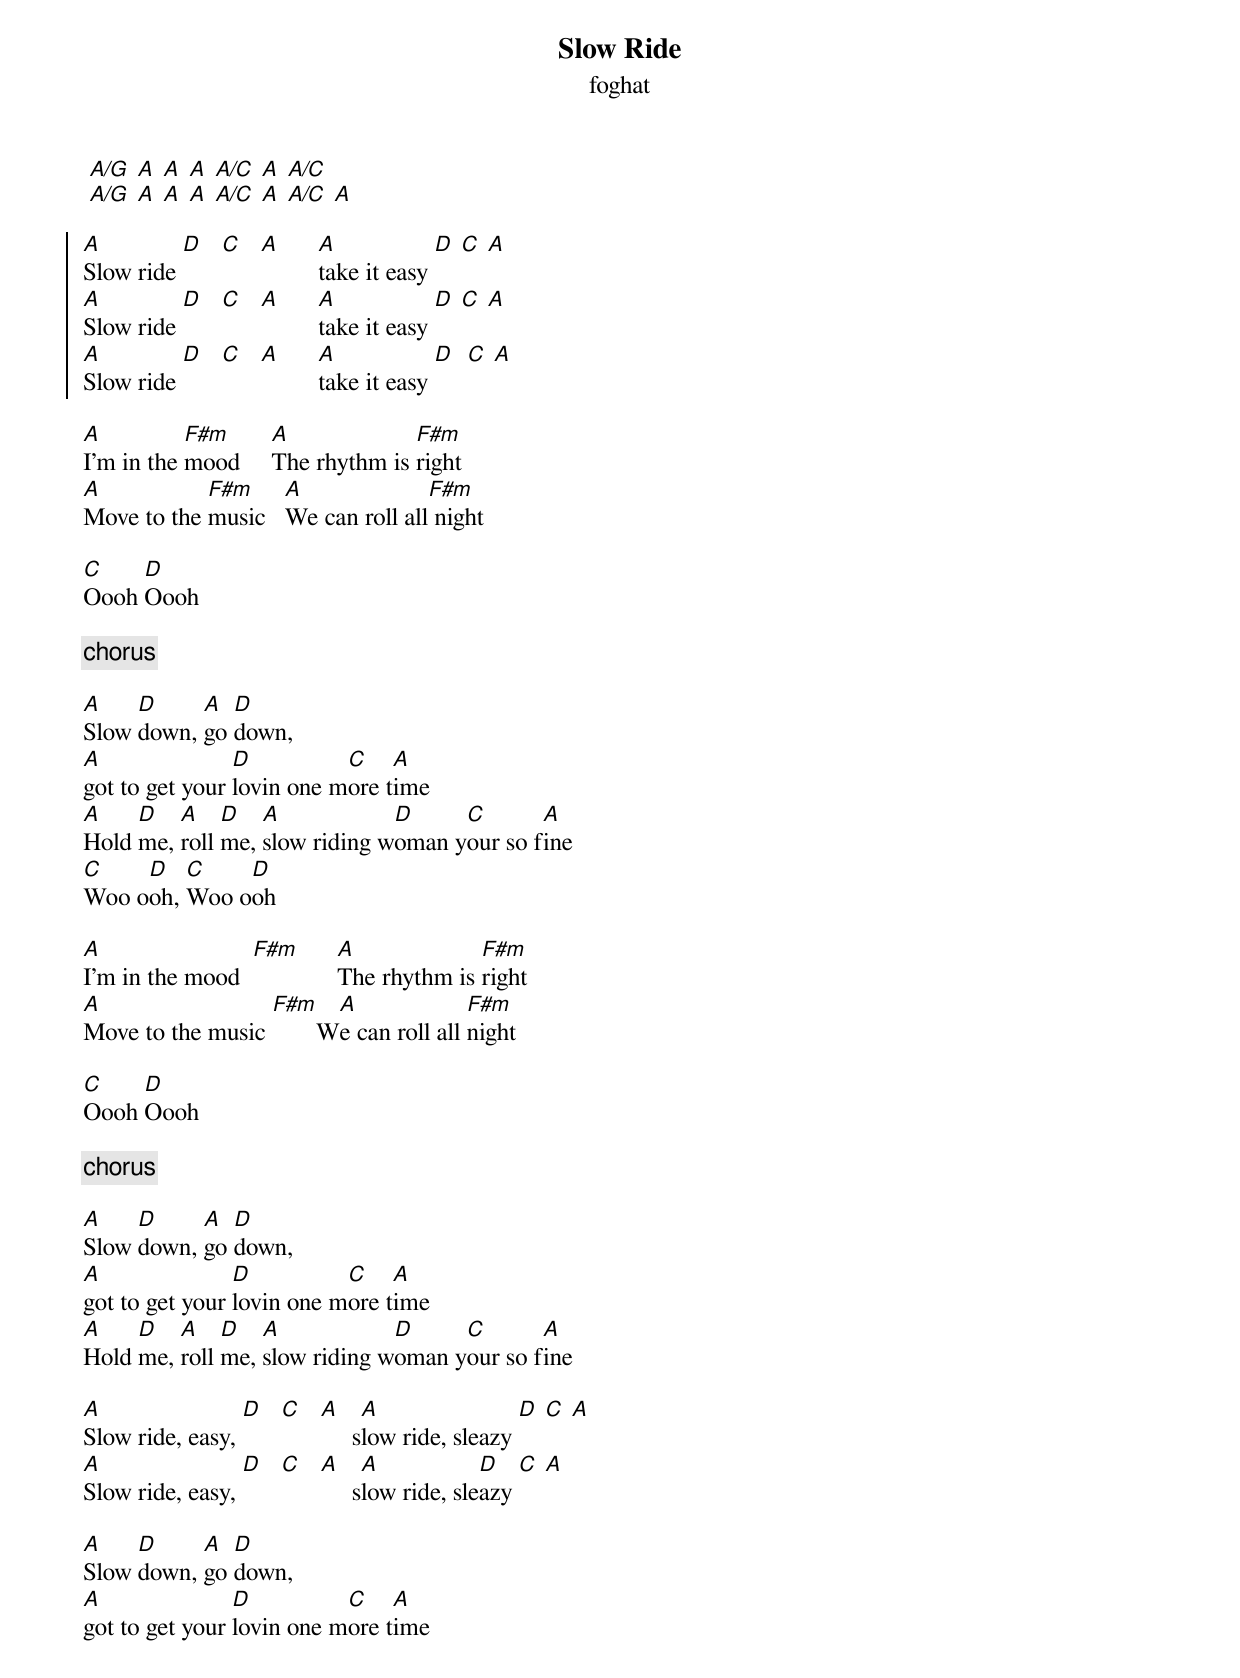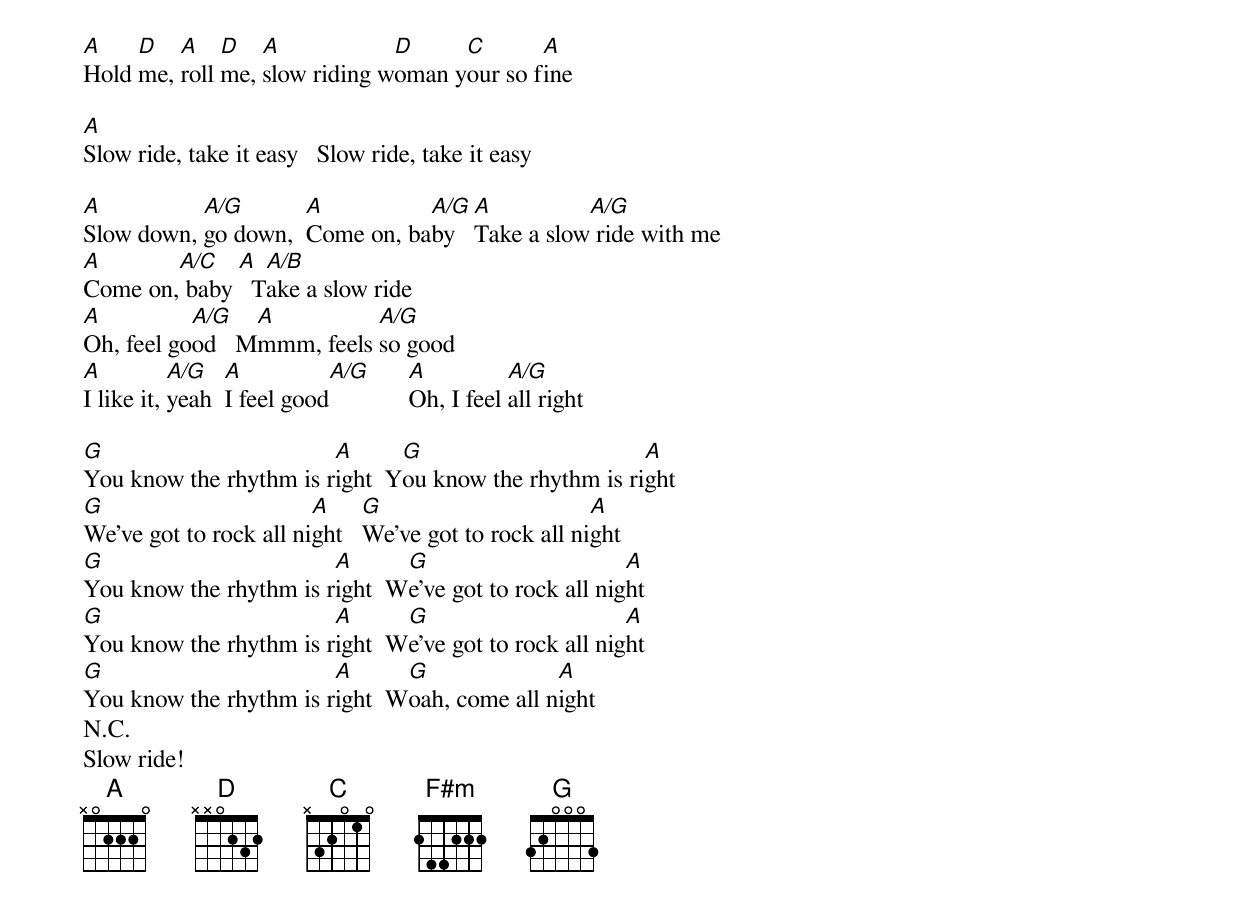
{title: Slow Ride}
{subtitle: foghat}

 [A/G] [A] [A] [A] [A/C] [A] [A/C]
 [A/G] [A] [A] [A] [A/C] [A] [A/C] [A]

{soc}
[A]Slow ride [D]   [C]   [A]      [A]take it easy [D] [C] [A]
[A]Slow ride [D]   [C]   [A]      [A]take it easy [D] [C] [A]
[A]Slow ride [D]   [C]   [A]      [A]take it easy [D]  [C] [A]
{eoc}

[A]I'm in the [F#m]mood     [A]The rhythm is [F#m]right
[A]Move to the [F#m]music   [A]We can roll all[F#m] night

[C]Oooh [D]Oooh

{c:chorus}

[A]Slow [D]down, [A]go [D]down,
[A]got to get your [D]lovin one m[C]ore t[A]ime
[A]Hold [D]me, [A]roll [D]me, [A]slow riding w[D]oman y[C]our so f[A]ine
[C]Woo o[D]oh, [C]Woo o[D]oh

[A]I'm in the mood  [F#m]      [A]The rhythm is [F#m]right
[A]Move to the music [F#m]       W[A]e can roll all [F#m]night

[C]Oooh [D]Oooh

{c:chorus}

[A]Slow [D]down, [A]go [D]down,
[A]got to get your [D]lovin one m[C]ore t[A]ime
[A]Hold [D]me, [A]roll [D]me, [A]slow riding w[D]oman y[C]our so f[A]ine

[A]Slow ride, easy, [D]   [C]   [A]     s[A]low ride, sleazy [D] [C] [A]
[A]Slow ride, easy, [D]   [C]   [A]     s[A]low ride, sle[D]azy [C] [A]

[A]Slow [D]down, [A]go [D]down,
[A]got to get your [D]lovin one m[C]ore t[A]ime
[A]Hold [D]me, [A]roll [D]me, [A]slow riding w[D]oman y[C]our so f[A]ine

[A]Slow ride, take it easy   Slow ride, take it easy

[A]Slow down, [A/G]go down,  [A]Come on, ba[A/G]by   [A]Take a slow[A/G] ride with me
[A]Come on,[A/C] baby [A]  T[A/B]ake a slow ride
[A]Oh, feel go[A/G]od   M[A]mmm, feels [A/G]so good
[A]I like it, [A/G]yeah  [A]I feel good[A/G]      [A]Oh, I feel [A/G]all right

[G]You know the rhythm is r[A]ight  Y[G]ou know the rhythm is ri[A]ght
[G]We've got to rock all ni[A]ght   [G]We've got to rock all ni[A]ght
[G]You know the rhythm is r[A]ight  W[G]e've got to rock all nig[A]ht
[G]You know the rhythm is r[A]ight  W[G]e've got to rock all nig[A]ht
[G]You know the rhythm is r[A]ight  W[G]oah, come all n[A]ight
N.C.
Slow ride!
